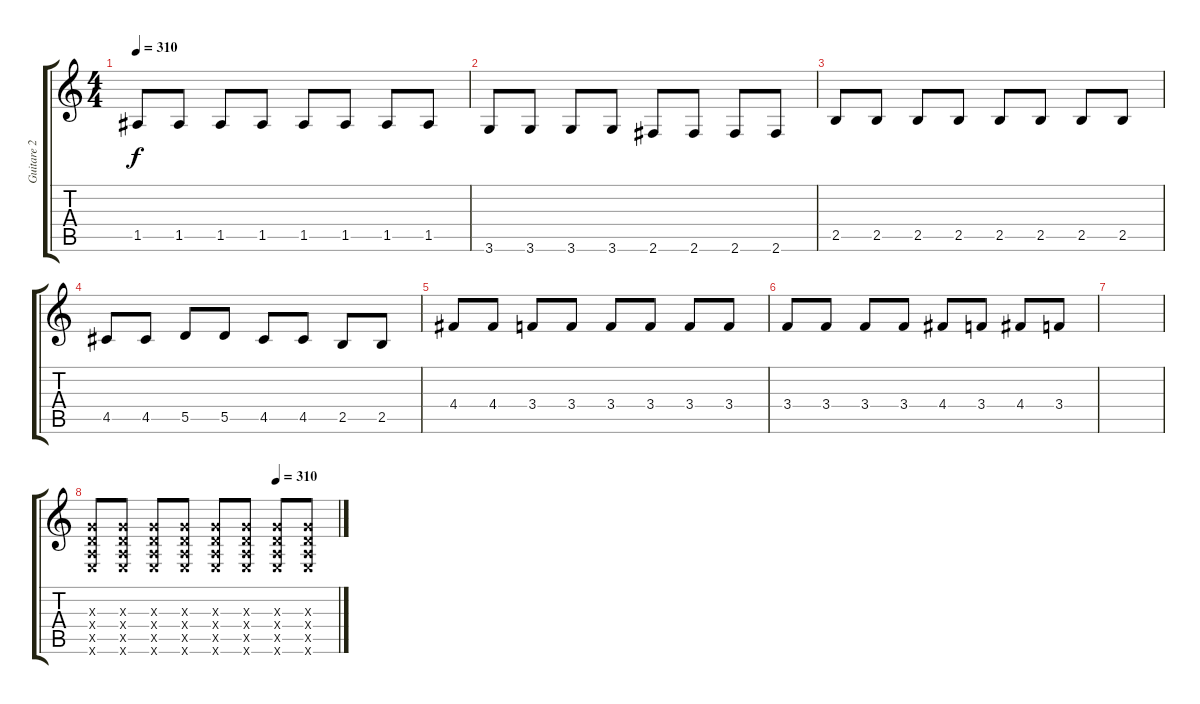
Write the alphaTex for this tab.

\track ("Guitare 2" "Guitare 2") {instrument distortionguitar}
\staff {score tabs}
\tuning (E4 B3 G3 D3 A2 E2) {hide}
\ts (4 4)
\tempo 310
\clef g2
\ks c
1.5.8{dy f} 1.5.8 1.5.8 1.5.8 1.5.8 1.5.8 1.5.8 1.5.8 |
3.6.8 3.6.8 3.6.8 3.6.8 2.6.8 2.6.8 2.6.8 2.6.8 |
2.5.8 2.5.8 2.5.8 2.5.8 2.5.8 2.5.8 2.5.8 2.5.8 |
4.5.8 4.5.8 5.5.8 5.5.8 4.5.8 4.5.8 2.5.8 2.5.8 |
4.4.8 4.4.8 3.4.8 3.4.8 3.4.8 3.4.8 3.4.8 3.4.8 |
3.4.8 3.4.8 3.4.8 3.4.8 4.4.8 3.4.8 4.4.8 3.4.8 |
|
\tempo (310 0.75)
(0.3{x} 0.4{x} 0.5{x} 0.6{x}).8 (0.3{x} 0.4{x} 0.5{x} 0.6{x}).8 (0.3{x} 0.4{x} 0.5{x} 0.6{x}).8 (0.3{x} 0.4{x} 0.5{x} 0.6{x}).8 (0.3{x} 0.4{x} 0.5{x} 0.6{x}).8 (0.3{x} 0.4{x} 0.5{x} 0.6{x}).8 (0.3{x} 0.4{x} 0.5{x} 0.6{x}).8 (0.3{x} 0.4{x} 0.5{x} 0.6{x}).8
